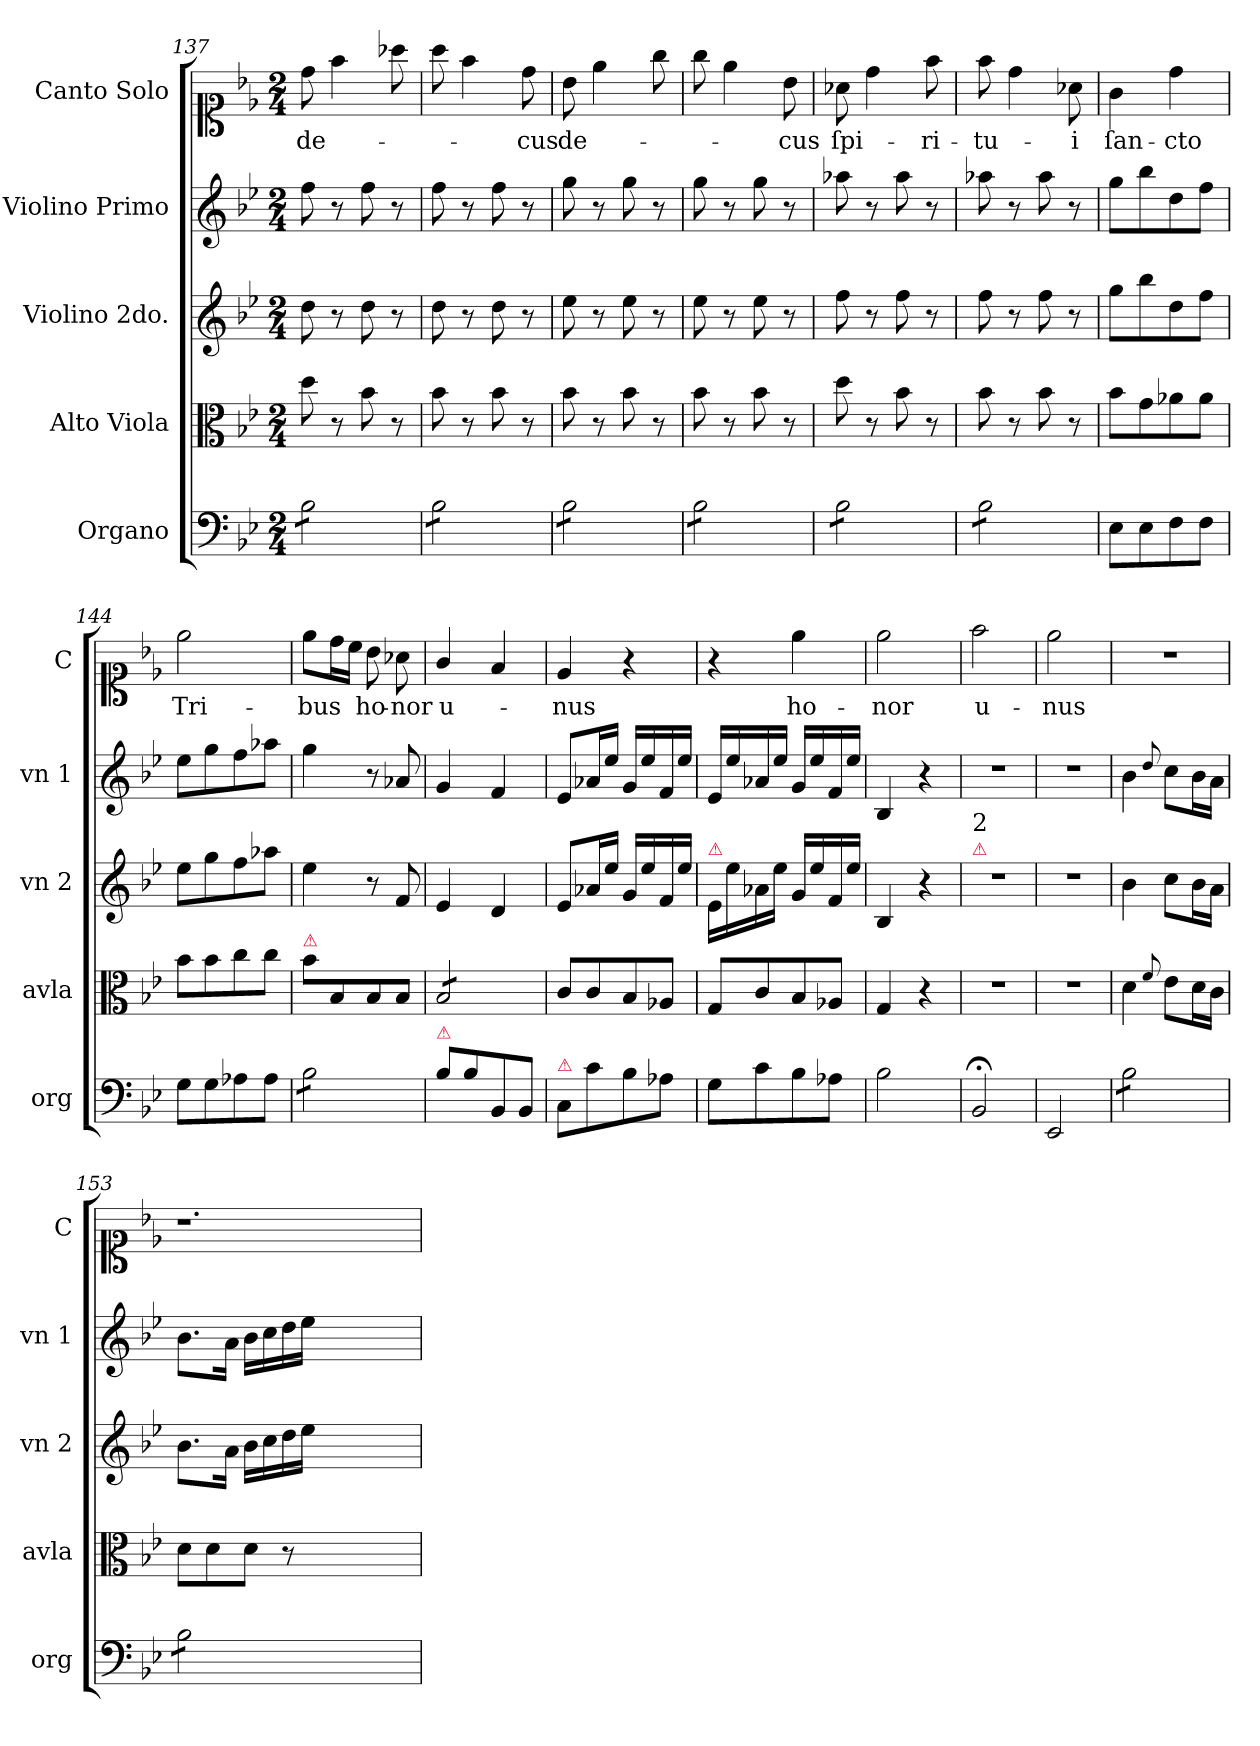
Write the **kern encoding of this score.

**kern	**kern	**kern	**kern	**kern	**text
*part5	*part4	*part3	*part2	*part1	*part1
*staff5	*staff4	*staff3	*staff2	*staff1	*staff1
*I"Organo	*I"Alto Viola	*I"Violino 2do.	*I"Violino Primo	*I"Canto Solo	*
*I'org	*I'avla	*I'vn 2	*I'vn 1	*I'C	*
*clefF4	*clefC3	*clefG2	*clefG2	*clefC1	*
*k[b-e-]	*k[b-e-]	*k[b-e-]	*k[b-e-]	*k[b-e-]	*
*M2/4	*M2/4	*M2/4	*M2/4	*M2/4	*
=137	=137	=137	=137	=137	=137
*tremolo	*	*	*	*	*
8B-\L	8dd\	8dd\	8ff\	8dd\	de-
8B-\	8r	8r	8r	4ff\	.
8B-\	8b-\	8dd\	8ff\	.	.
8B-\J	8r	8r	8r	8aa-X\	.
=138	=138	=138	=138	=138	=138
8B-\L	8b-\	8dd\	8ff\	8aa\	.
8B-\	8r	8r	8r	4ff\	.
8B-\	8b-\	8dd\	8ff\	.	.
8B-\J	8r	8r	8r	8dd\	-cus
=139	=139	=139	=139	=139	=139
8B-\L	8b-\	8ee-\	8gg\	8b-\	de-
8B-\	8r	8r	8r	4ee-\	.
8B-\	8b-\	8ee-\	8gg\	.	.
8B-\J	8r	8r	8r	8gg\	.
=140	=140	=140	=140	=140	=140
8B-\L	8b-\	8ee-\	8gg\	8gg\	.
8B-\	8r	8r	8r	4ee-\	.
8B-\	8b-\	8ee-\	8gg\	.	.
8B-\J	8r	8r	8r	8b-\	-cus
=141	=141	=141	=141	=141	=141
8B-\L	8dd\	8ff\	8aa-X\	8a-X\	ſpi-
8B-\	8r	8r	8r	4dd\	.
8B-\	8b-\	8ff\	8aa-\	.	.
8B-\J	8r	8r	8r	8ff\	-ri-
=142	=142	=142	=142	=142	=142
8B-\L	8b-\	8ff\	8aa-X\	8ff\	-tu-
8B-\	8r	8r	8r	4dd\	.
8B-\	8b-\	8ff\	8aa-\	.	.
8B-\J	8r	8r	8r	8a-X\	-i
*Xtremolo	*	*	*	*	*
=143	=143	=143	=143	=143	=143
8E-\L	8b-\L	8gg\L	8gg\L	4g\	ſan-
8E-\	8g\	8bb-\	8bb-\	.	.
8F\	8a-X\	8dd\	8dd\	4dd\	-cto
8F\J	8a-\J	8ff\J	8ff\J	.	.
=144	=144	=144	=144	=144	=144
8G\L	8b-\L	8ee-\L	8ee-\L	2ee-\	Tri-
8G\	8b-\	8gg\	8gg\	.	.
8A-X\	8cc\	8ff\	8ff\	.	.
8A-\J	8cc\J	8aa-X\J	8aa-X\J	.	.
=145	=145	=145	=145	=145	=145
!	!LO:TX:a:color=crimson:t=⚠	!	!	!	!
*tremolo	*	*	*	*	*
8B-\L	8b-\L	4ee-\	4gg\	8ee-\L	-bus
8B-\	8B-/	.	.	16dd\L	.
.	.	.	.	16cc\JJ	.
8B-\	8B-/	8r	8r	8b-\	ho-
8B-\J	8B-/J	8f/	8a-X/	8a-X\	-nor
*Xtremolo	*	*	*	*	*
=146	=146	=146	=146	=146	=146
!LO:TX:a:color=crimson:t=⚠	!	!	!	!	!
*	*tremolo	*	*	*	*
8B-\L	8B-/L	4e-/	4g/	4g/	u-
8B-\	8B-/	.	.	.	.
8BB-/	8B-/	4d/	4f/	4f/	.
8BB-/J	8B-/J	.	.	.	.
*	*Xtremolo	*	*	*	*
=147	=147	=147	=147	=147	=147
!LO:TX:a:color=crimson:t=⚠	!	!	!	!	!
8C/L	8c/L	8e-/L	8e-/L	4e-/	-nus
8c\	8c/	16a-X/L	16a-X/L	.	.
.	.	16ee-/JJ	16ee-/JJ	.	.
8B-\	8B-/	16g/LL	16g/LL	4r	.
.	.	16ee-/	16ee-/	.	.
8A-X\J	8A-X/J	16f/	16f/	.	.
.	.	16ee-/JJ	16ee-/JJ	.	.
=148	=148	=148	=148	=148	=148
!	!	!LO:TX:a:color=crimson:t=⚠	!	!	!
8G\L	8G/L	16e-/LL	16e-/LL	4r	.
.	.	16ee-\	16ee-/	.	.
8c\	8c/	16a-X\	16a-X/	.	.
.	.	16ee-\JJ	16ee-/JJ	.	.
8B-\	8B-/	16g/LL	16g/LL	4ee-\	ho-
.	.	16ee-/	16ee-/	.	.
8A-X\J	8A-X/J	16f/	16f/	.	.
.	.	16ee-/JJ	16ee-/JJ	.	.
=149	=149	=149	=149	=149	=149
2B-\	4G/	4B-/	4B-/	2ee-\	-nor
.	4r	4r	4r	.	.
=150	=150	=150	=150	=150	=150
!	!	!LO:TX:a:color=crimson:t=⚠	!	!	!
!	!	!LO:TX:a:t=2	!	!	!
2BB-;</	2r	2r	2r	2ff\	u-
=151	=151	=151	=151	=151	=151
2EE-/	2r	2r	2r	2ee-\	-nus
=152	=152	=152	=152	=152	=152
*tremolo	*	*	*	*	*
8B-\L	4d\	4b-\	4b-\	2r	.
8B-\	.	.	.	.	.
.	8qqf/	.	8qqdd/	.	.
8B-\	8e-\L	8cc\L	8cc\L	.	.
8B-\J	16d\L	16b-\L	16b-\L	.	.
.	16c\JJ	16a\JJ	16a\JJ	.	.
=153	=153	=153	=153	=153	=153
8B-\L	8d\L	8.b-\L	8.b-\L	1.r	.
8B-\	8d\	.	.	.	.
.	.	16a\Jk	16a\Jk	.	.
8B-\	8d\J	16b-\LL	16b-\LL	.	.
.	.	16cc\	16cc\	.	.
8B-\J	8r	16dd\	16dd\	.	.
*Xtremolo	*	*	*	*	*
.	.	16ee-\JJ	16ee-\JJ	.	.
1ryy	1ryy	1ryy	1ryy	.	.
=	=	=	=	=	=
*-	*-	*-	*-	*-	*-
